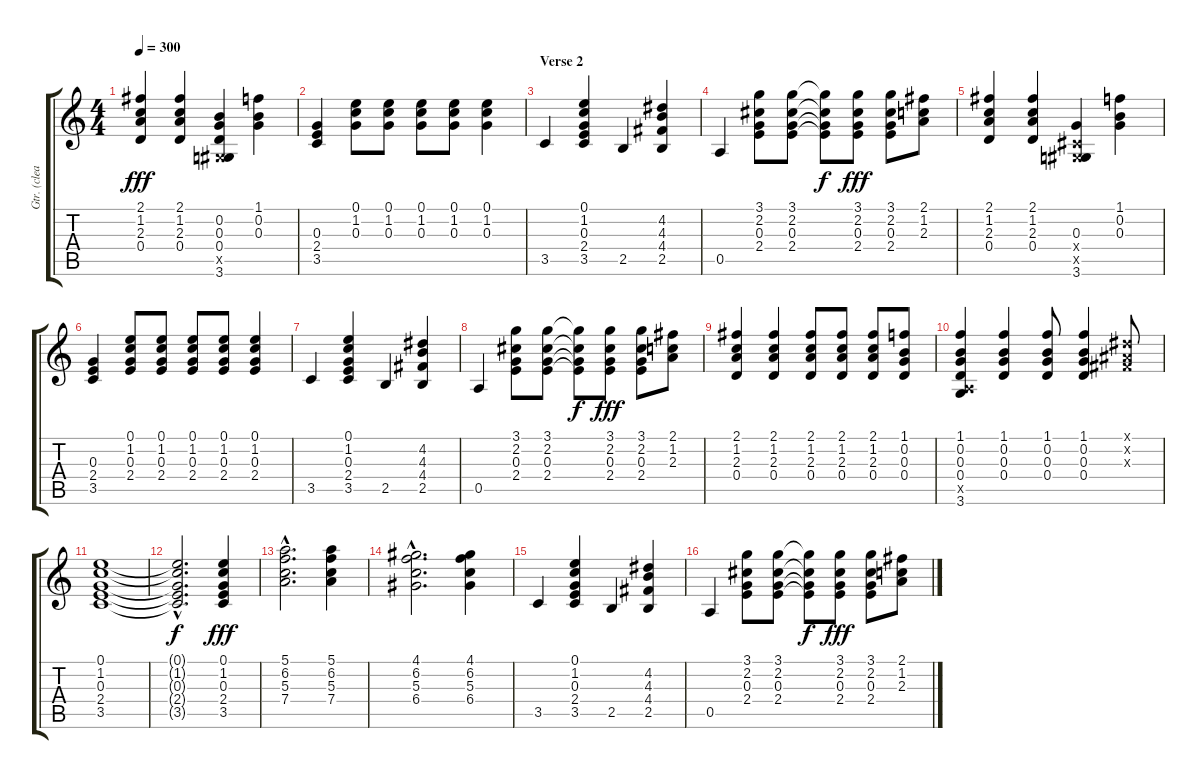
\track ("Gtr. (clean)" "Gtr. (clea") {instrument electricguitarclean}
\staff {score tabs}
\tuning (E4 B3 G3 D3 A2 E2) {hide}
\ts (4 4)
\tempo 300
\clef g2
\ks c
(2.1 1.2 2.3 0.4).4{dy fff} (2.1 1.2 2.3 0.4).4 (0.2 0.3 0.4 -1.5{x} 3.6).4 (1.1 0.2 0.3).4 |
(0.3 2.4 3.5).4 (0.1 1.2 0.3).8 (0.1 1.2 0.3).8 (0.1 1.2 0.3).8 (0.1 1.2 0.3).8 (0.1 1.2 0.3).4 |
\section ("" "Verse 2")
3.5.4 (0.1 1.2 0.3 2.4 3.5).4 2.5.4 (4.2 4.3 4.4 2.5).4 |
0.5.4 (3.1 2.2 0.3 2.4).8 (3.1 2.2 0.3 2.4).8 (3.1{t} 2.2{t} 0.3{t} 2.4{t}).8{dy f} (3.1 2.2 0.3 2.4).8{dy fff} (3.1 2.2 0.3 2.4).8 (2.1 1.2 2.3).8 |
(2.1 1.2 2.3 0.4).4 (2.1 1.2 2.3 0.4).4 (0.3 -1.4{x} -1.5{x} 3.6).4 (1.1 0.2 0.3).4 |
(0.3 2.4 3.5).4 (0.1 1.2 0.3 2.4).8 (0.1 1.2 0.3 2.4).8 (0.1 1.2 0.3 2.4).8 (0.1 1.2 0.3 2.4).8 (0.1 1.2 0.3 2.4).4 |
3.5.4 (0.1 1.2 0.3 2.4 3.5).4 2.5.4 (4.2 4.3 4.4 2.5).4 |
0.5.4 (3.1 2.2 0.3 2.4).8 (3.1 2.2 0.3 2.4).8 (3.1{t} 2.2{t} 0.3{t} 2.4{t}).8{dy f} (3.1 2.2 0.3 2.4).8{dy fff} (3.1 2.2 0.3 2.4).8 (2.1 1.2 2.3).8 |
(2.1 1.2 2.3 0.4).4 (2.1 1.2 2.3 0.4).4 (2.1 1.2 2.3 0.4).8 (2.1 1.2 2.3 0.4).8 (2.1 1.2 2.3 0.4).8 (1.1 0.2 0.3 0.4).8 |
(1.1 0.2 0.3 0.4 0.5{x} 3.6).4 (1.1 0.2 0.3 0.4).4 (1.1 0.2 0.3 0.4).8 (1.1 0.2 0.3 0.4).4 (-1.1{x} -1.2{x} -1.3{x}).8 |
(0.1 1.2 0.3 2.4 3.5).1 |
(0.1{hac t} 1.2{hac t} 0.3{hac t} 2.4{hac t} 3.5{hac t}).2{d dy f} (0.1 1.2 0.3 2.4 3.5).4{dy fff} |
(5.1{hac} 6.2{hac} 5.3{hac} 7.4{hac}).2{d} (5.1 6.2 5.3 7.4).4 |
(4.1{hac} 6.2{hac} 5.3{hac} 6.4{hac}).2{d} (4.1 6.2 5.3 6.4).4 |
3.5.4 (0.1 1.2 0.3 2.4 3.5).4 2.5.4 (4.2 4.3 4.4 2.5).4 |
0.5.4 (3.1 2.2 0.3 2.4).8 (3.1 2.2 0.3 2.4).8 (3.1{t} 2.2{t} 0.3{t} 2.4{t}).8{dy f} (3.1 2.2 0.3 2.4).8{dy fff} (3.1 2.2 0.3 2.4).8 (2.1 1.2 2.3).8
